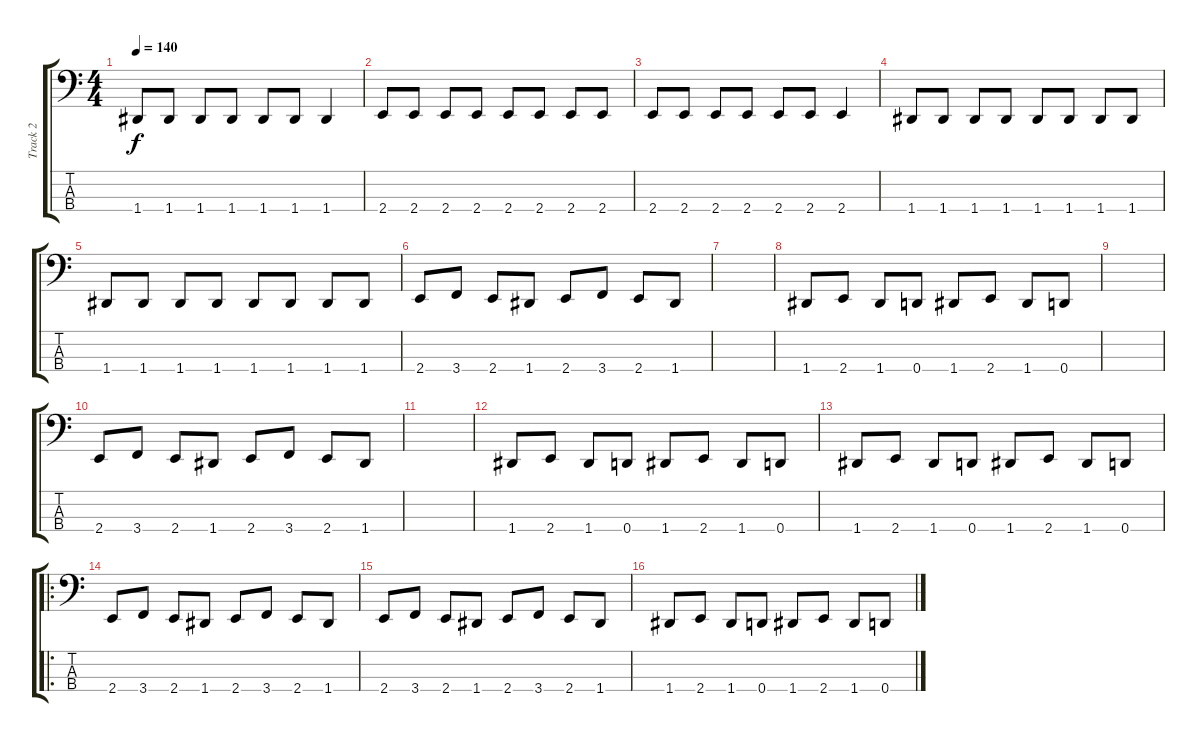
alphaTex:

\track ("Track 2" "Track 2") {instrument electricbasspick}
\staff {score tabs}
\tuning (G2 D2 A1 D1) {hide}
\ts (4 4)
\tempo 140
\clef f4
\ks c
1.4.8{dy f} 1.4.8 1.4.8 1.4.8 1.4.8 1.4.8 1.4.4 |
2.4.8 2.4.8 2.4.8 2.4.8 2.4.8 2.4.8 2.4.8 2.4.8 |
2.4.8 2.4.8 2.4.8 2.4.8 2.4.8 2.4.8 2.4.4 |
1.4.8 1.4.8 1.4.8 1.4.8 1.4.8 1.4.8 1.4.8 1.4.8 |
1.4.8 1.4.8 1.4.8 1.4.8 1.4.8 1.4.8 1.4.8 1.4.8 |
2.4.8 3.4.8 2.4.8 1.4.8 2.4.8 3.4.8 2.4.8 1.4.8 |
|
1.4.8 2.4.8 1.4.8 0.4.8 1.4.8 2.4.8 1.4.8 0.4.8 |
|
2.4.8 3.4.8 2.4.8 1.4.8 2.4.8 3.4.8 2.4.8 1.4.8 |
|
1.4.8 2.4.8 1.4.8 0.4.8 1.4.8 2.4.8 1.4.8 0.4.8 |
1.4.8 2.4.8 1.4.8 0.4.8 1.4.8 2.4.8 1.4.8 0.4.8 |
\ro
2.4.8 3.4.8 2.4.8 1.4.8 2.4.8 3.4.8 2.4.8 1.4.8 |
2.4.8 3.4.8 2.4.8 1.4.8 2.4.8 3.4.8 2.4.8 1.4.8 |
1.4.8 2.4.8 1.4.8 0.4.8 1.4.8 2.4.8 1.4.8 0.4.8
